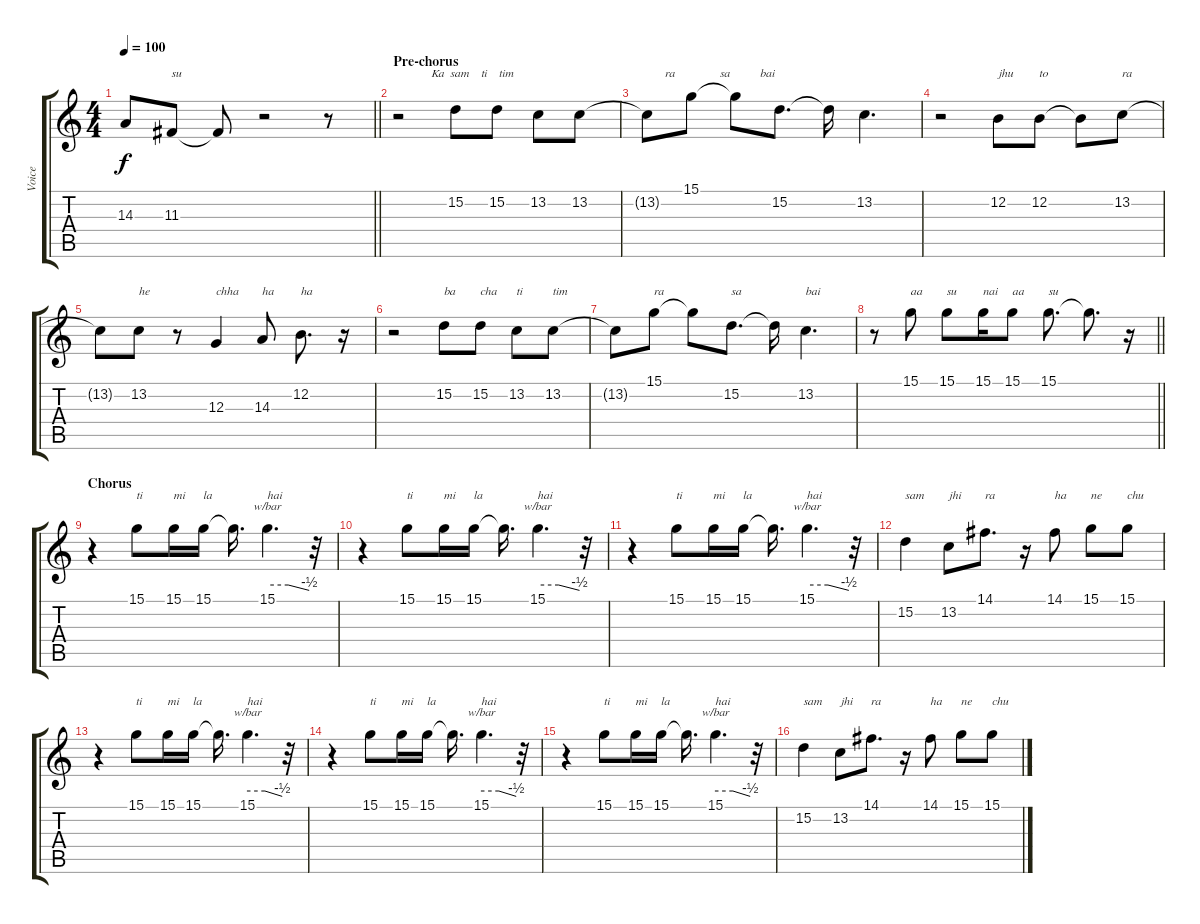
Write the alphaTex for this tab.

\track ("Voice" "Voice") {instrument lead2sawtooth}
\staff {score tabs}
\tuning (E4 B3 G3 D3 A2 E2) {hide}
\ts (4 4)
\tempo 100
\clef g2
\barLineRight lightlight
\ks c
14.3{t}.8{dy f} 11.3.8{txt "su"} 11.3{t}.8 r.2 r.8 |
\section ("" "Pre-chorus ")
r.2{txt "           Ka  sam    ti    tim"} 15.2.8 15.2.8 13.2.8 13.2.8 |
13.2{t}.8{txt "      ra               sa          bai   "} 15.1.8 15.1{t}.8 15.2.8{d} 15.2{t}.16 13.2.4{d} |
r.2 12.2.8{txt "jhu"} 12.2.8{txt "to"} 12.2{t}.8 13.2.8{txt "ra"} |
13.2{t}.8 13.2.8{txt "he"} r.8 12.3.4{txt "chha"} 14.3.8{txt "ha"} 12.2.8{d txt "ha"} r.16 |
r.2 15.2.8{txt "ba"} 15.2.8{txt "cha"} 13.2.8{txt "ti"} 13.2.8{txt "tim"} |
13.2{t}.8 15.1.8{txt "ra"} 15.1{t}.8 15.2.8{d txt "sa"} 15.2{t}.16 13.2.4{d txt "bai"} |
\barLineRight lightlight
r.8 15.1.8{txt "aa"} 15.1.8{txt "su"} 15.1.16{txt "nai"} 15.1.8{txt "aa"} 15.1.8{d txt "su"} 15.1{t}.8{d} r.16 |
\section ("" "Chorus")
r.4 15.1.8{txt "ti"} 15.1.16{txt "mi"} 15.1.16{txt "la"} 15.1{t}.16{d} 15.1.4{d tbe (custom default 0 0 30 0 60 -2) txt "hai"} r.32 |
r.4 15.1.8{txt "ti"} 15.1.16{txt "mi"} 15.1.16{txt "la"} 15.1{t}.16{d} 15.1.4{d tbe (custom default 0 0 30 0 60 -2) txt "hai"} r.32 |
r.4 15.1.8{txt "ti"} 15.1.16{txt "mi"} 15.1.16{txt "la"} 15.1{t}.16{d} 15.1.4{d tbe (custom default 0 0 30 0 60 -2) txt "hai"} r.32 |
15.2.4{txt "sam"} 13.2.8{txt "jhi"} 14.1.8{d txt "ra"} r.16 14.1.8{txt "ha"} 15.1.8{txt "ne"} 15.1.8{txt "chu"} |
r.4 15.1.8{txt "ti"} 15.1.16{txt "mi"} 15.1.16{txt "la"} 15.1{t}.16{d} 15.1.4{d tbe (custom default 0 0 30 0 60 -2) txt "hai"} r.32 |
r.4 15.1.8{txt "ti"} 15.1.16{txt "mi"} 15.1.16{txt "la"} 15.1{t}.16{d} 15.1.4{d tbe (custom default 0 0 30 0 60 -2) txt "hai"} r.32 |
r.4 15.1.8{txt "ti"} 15.1.16{txt "mi"} 15.1.16{txt "la"} 15.1{t}.16{d} 15.1.4{d tbe (custom default 0 0 30 0 60 -2) txt "hai"} r.32 |
15.2.4{txt "sam"} 13.2.8{txt "jhi"} 14.1.8{d txt "ra"} r.16 14.1.8{txt "ha"} 15.1.8{txt "ne"} 15.1.8{txt "chu"}
